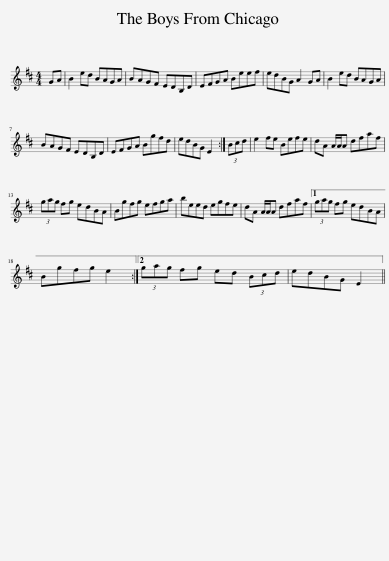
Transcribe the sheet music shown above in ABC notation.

X:1
L:1/8
M:4/4
I:linebreak $
K:D
V:1 treble
V:1
 GA | B2 ed BAGA | BAGF EDB,D | EFGA Beef | edBG A2 GA | %5
 B2 ed BAGA |$ BAGF EDB,D | EFGA Bgfd | edBG E2 :| (3Bcd | %10
 e2 fe Befe | dA A/A/A dfaf |$ (3gag fg edBA | Bgfg efga | beed egfe | %15
 dA A/A/A dfaf |1 (3gag fg edBA |$ Bgfg e2 :|2 (3gag fg ed (3Bcd | edBG E2 || %20
